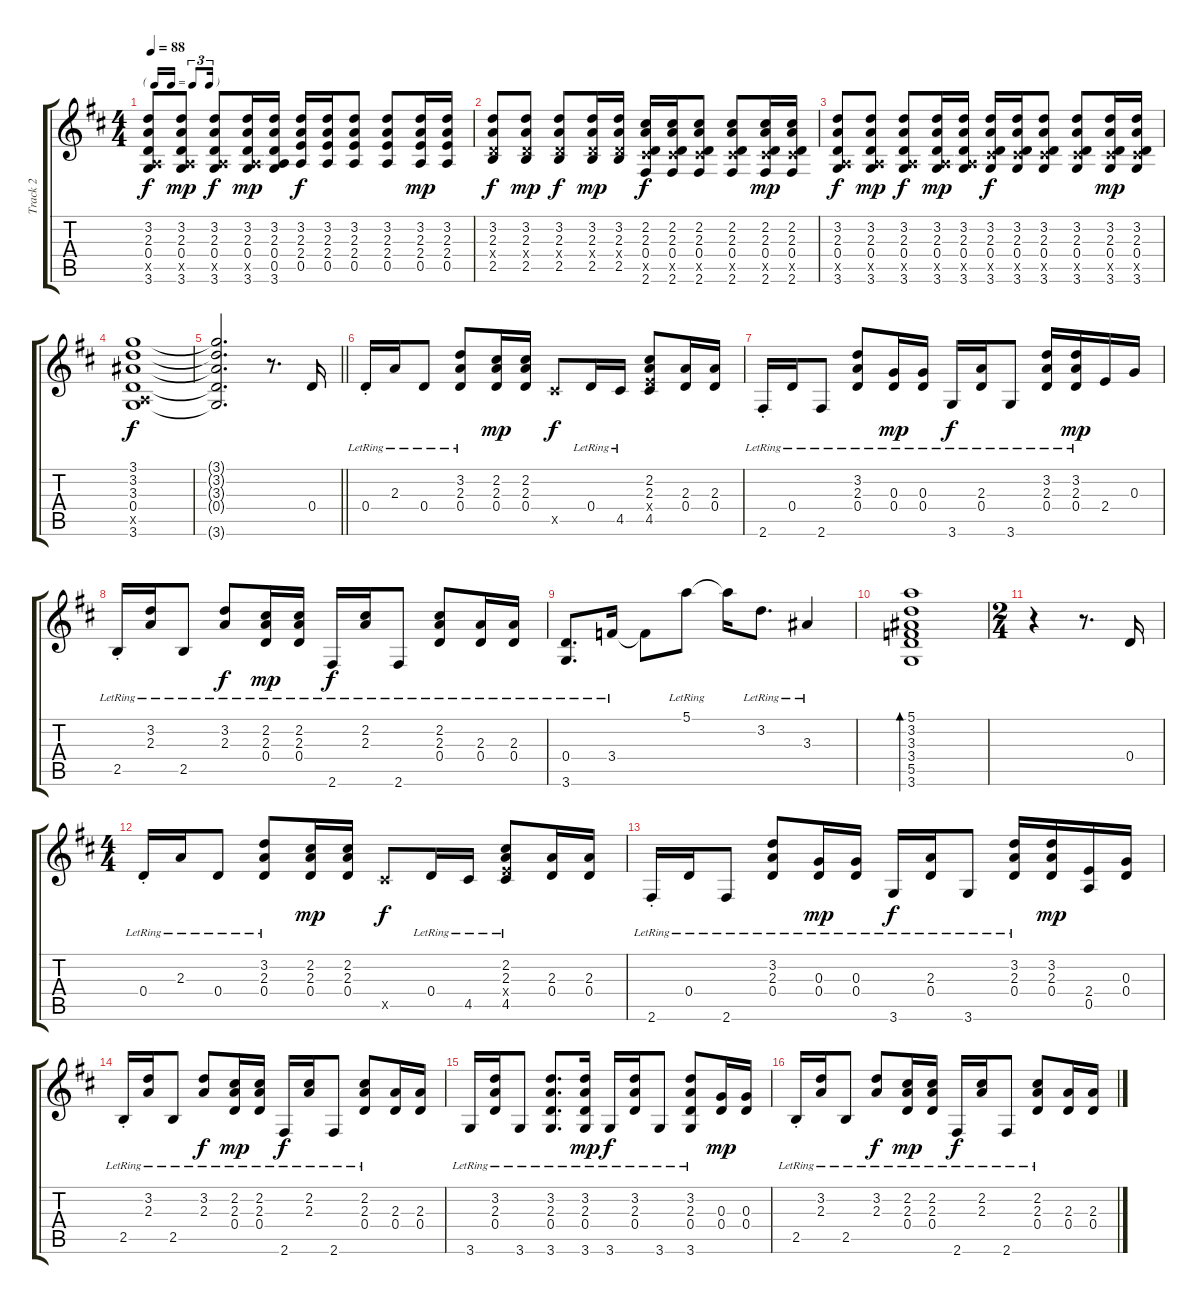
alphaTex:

\track ("Track 2" "Track 2") {instrument acousticguitarsteel}
\staff {score tabs}
\tuning (E4 B3 G3 D3 A2 E2) {hide}
\ts (4 4)
\tf triplet16th
\tempo 88
\clef g2
\ks d
(3.2 2.3 0.4 0.5{x} 3.6).8{dy f} (3.2 2.3 0.4 0.5{x} 3.6).8{dy mp} (3.2 2.3 0.4 0.5{x} 3.6).8{dy f} (3.2 2.3 0.4 0.5{x} 3.6).16{dy mp} (3.2 2.3 0.4 0.5 3.6).16 (3.2 2.3 2.4 0.5).16{dy f} (3.2 2.3 2.4 0.5).16 (3.2 2.3 2.4 0.5).8 (3.2 2.3 2.4 0.5).8 (3.2 2.3 2.4 0.5).16{dy mp} (3.2 2.3 2.4 0.5).16 |
(3.2 2.3 0.4{x} 2.5).8{dy f} (3.2 2.3 0.4{x} 2.5).8{dy mp} (3.2 2.3 0.4{x} 2.5).8{dy f} (3.2 2.3 0.4{x} 2.5).16{dy mp} (3.2 2.3 0.4{x} 2.5).16 (2.2 2.3 0.4 4.5{x} 2.6).16{dy f} (2.2 2.3 0.4 4.5{x} 2.6).16 (2.2 2.3 0.4 4.5{x} 2.6).8 (2.2 2.3 0.4 4.5{x} 2.6).8 (2.2 2.3 0.4 4.5{x} 2.6).16{dy mp} (2.2 2.3 0.4 4.5{x} 2.6).16 |
(3.2 2.3 0.4 0.5{x} 3.6).8{dy f} (3.2 2.3 0.4 0.5{x} 3.6).8{dy mp} (3.2 2.3 0.4 0.5{x} 3.6).8{dy f} (3.2 2.3 0.4 0.5{x} 3.6).16{dy mp} (3.2 2.3 0.4 0.5{x} 3.6).16 (3.2 2.3 0.4 4.5{x} 3.6).16{dy f} (3.2 2.3 0.4 4.5{x} 3.6).16 (3.2 2.3 0.4 4.5{x} 3.6).8 (3.2 2.3 0.4 4.5{x} 3.6).8 (3.2 2.3 0.4 4.5{x} 3.6).16{dy mp} (3.2 2.3 0.4 4.5{x} 3.6).16 |
(3.1 3.2 3.3 0.4 0.5{x} 3.6).1{dy f} |
\barLineRight lightlight
(3.1{t} 3.2{t} 3.3{t} 0.4{t} 3.6{t}).2{d} r.8{d} 0.4.16 |
0.4{st lr}.16 2.3{lr}.16 0.4{lr}.8 (3.2{lr} 2.3{lr} 0.4{lr}).8 (2.2 2.3 0.4).16{dy mp} (2.2 2.3 0.4).16 4.5{x}.8{dy f} 0.4{lr}.16 4.5{lr}.16 (2.2 2.3 2.4{x} 4.5).8 (2.3 0.4).16 (2.3 0.4).16 |
2.6{st lr}.16 0.4{lr}.16 2.6{lr}.8 (3.2{lr} 2.3{lr} 0.4{lr}).8 (0.3{lr} 0.4{lr}).16{dy mp} (0.3{lr} 0.4{lr}).16 3.6{lr}.16{dy f} (2.3{lr} 0.4{lr}).16 3.6{lr}.8 (3.2{lr} 2.3{lr} 0.4{lr}).16 (3.2{lr} 2.3{lr} 0.4{lr}).16{dy mp} 2.4.16 0.3.16 |
2.5{st lr}.16 (3.2{lr} 2.3{lr}).16 2.5{lr}.8 (3.2{lr} 2.3{lr}).8{dy f} (2.2{lr} 2.3{lr} 0.4{lr}).16{dy mp} (2.2{lr} 2.3{lr} 0.4{lr}).16 2.6{lr}.16{dy f} (2.2{lr} 2.3{lr}).16 2.6{lr}.8 (2.2{lr} 2.3{lr} 0.4{lr}).8 (2.3{lr} 0.4{lr}).16 (2.3{lr} 0.4{lr}).16 |
(0.4{lr} 3.6{lr}).8{d} 3.4{lr}.16 3.4{t}.8 5.1{lr}.8 5.1{t}.16 3.2{lr}.8{d} 3.3{lr}.4 |
(5.1 3.2 3.3 3.4 5.5 3.6).1{bd 60} |
\ts (2 4)
r.4 r.8{d} 0.4.16 |
\ts (4 4)
0.4{st lr}.16 2.3{lr}.16 0.4{lr}.8 (3.2{lr} 2.3{lr} 0.4{lr}).8 (2.2 2.3 0.4).16{dy mp} (2.2 2.3 0.4).16 4.5{x}.8{dy f} 0.4{lr}.16 4.5{lr}.16 (2.2{lr} 2.3{lr} 2.4{x} 4.5).8 (2.3 0.4).16 (2.3 0.4).16 |
2.6{st lr}.16 0.4{lr}.16 2.6{lr}.8 (3.2{lr} 2.3{lr} 0.4{lr}).8 (0.3{lr} 0.4{lr}).16{dy mp} (0.3{lr} 0.4{lr}).16 3.6{lr}.16{dy f} (2.3{lr} 0.4{lr}).16 3.6{lr}.8 (3.2{lr} 2.3{lr} 0.4{lr}).16 (3.2 2.3 0.4).16{dy mp} (2.4 0.5).16 (0.3 0.4).16 |
2.5{st lr}.16 (3.2{lr} 2.3{lr}).16 2.5{lr}.8 (3.2{lr} 2.3{lr}).8{dy f} (2.2{lr} 2.3{lr} 0.4{lr}).16{dy mp} (2.2{lr} 2.3{lr} 0.4{lr}).16 2.6{lr}.16{dy f} (2.2{lr} 2.3{lr}).16 2.6{lr}.8 (2.2 2.3{lr} 0.4{lr}).8 (2.3 0.4).16 (2.3 0.4).16 |
3.6{lr}.16 (3.2{lr} 2.3{lr} 0.4{lr}).16 3.6{lr}.8 (3.2{lr} 2.3{lr} 0.4{lr} 3.6{lr}).8{d} (3.2{lr} 2.3{lr} 0.4{lr} 3.6{lr}).16{dy mp} 3.6{lr}.16{dy f} (3.2{lr} 2.3{lr} 0.4{lr}).16 3.6{lr}.8 (3.2{lr} 2.3{lr} 0.4{lr} 3.6{lr}).8 (0.3 0.4).16{dy mp} (0.3 0.4).16 |
2.5{st lr}.16 (3.2{lr} 2.3{lr}).16 2.5{lr}.8 (3.2{lr} 2.3{lr}).8{dy f} (2.2{lr} 2.3{lr} 0.4{lr}).16{dy mp} (2.2{lr} 2.3{lr} 0.4{lr}).16 2.6{lr}.16{dy f} (2.2{lr} 2.3{lr}).16 2.6{lr}.8 (2.2 2.3{lr} 0.4{lr}).8 (2.3 0.4).16 (2.3 0.4).16
